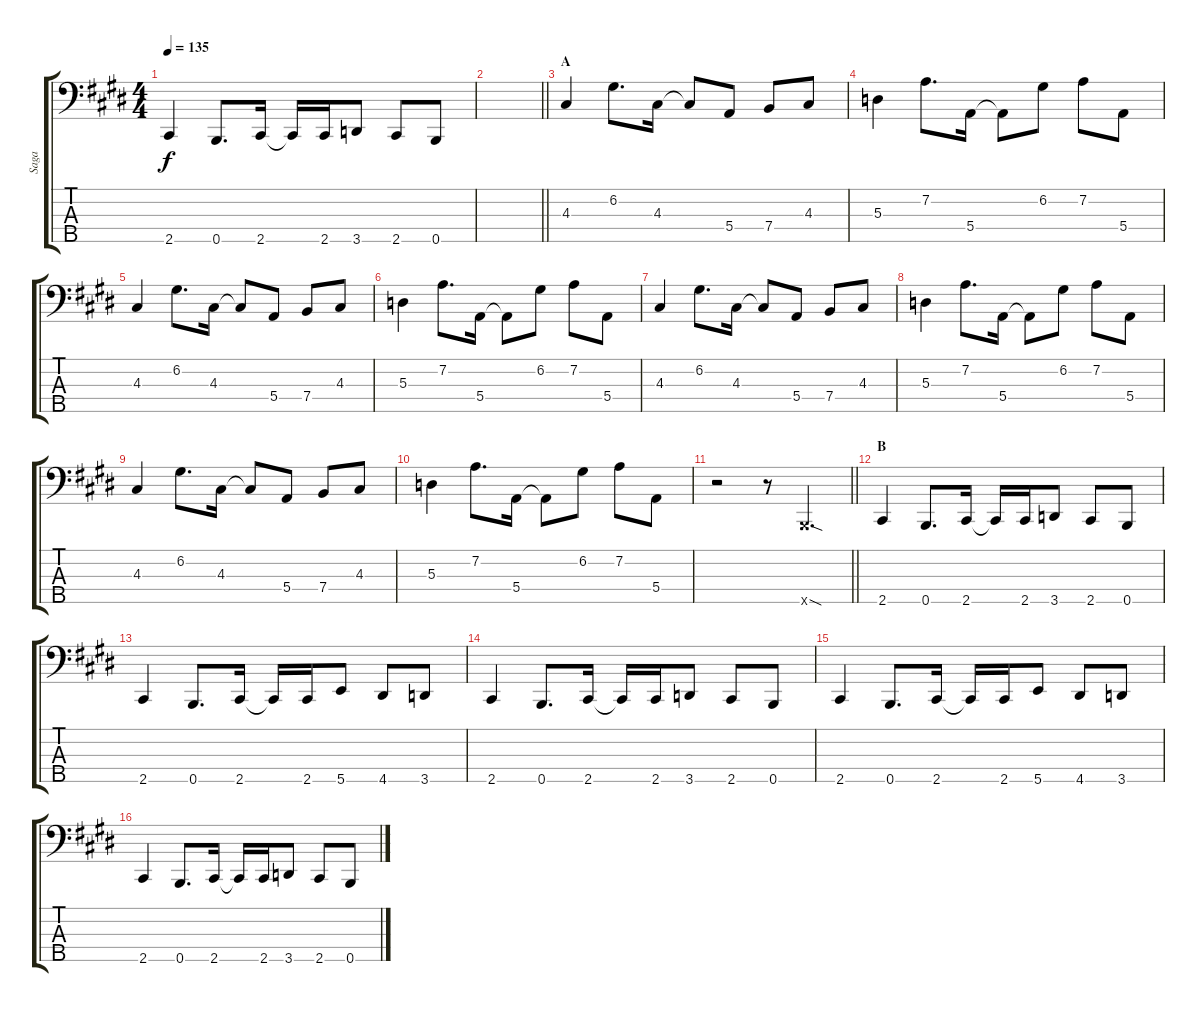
\track ("Saga" "Saga") {instrument electricbassfinger}
\staff {score tabs}
\tuning (G2 D2 A1 E1 B0) {hide}
\ts (4 4)
\tempo 135
\clef f4
\ks e
2.5.4{dy f} 0.5.8{d} 2.5.16 2.5{t}.16 2.5.16 3.5.8 2.5.8 0.5.8 |
\barLineRight lightlight
|
\section ("" "A")
4.3.4 6.2.8{d} 4.3.16 4.3{t}.8 5.4.8 7.4.8 4.3.8 |
5.3.4 7.2.8{d} 5.4.16 5.4{t}.8 6.2.8 7.2.8 5.4.8 |
4.3.4 6.2.8{d} 4.3.16 4.3{t}.8 5.4.8 7.4.8 4.3.8 |
5.3.4 7.2.8{d} 5.4.16 5.4{t}.8 6.2.8 7.2.8 5.4.8 |
4.3.4 6.2.8{d} 4.3.16 4.3{t}.8 5.4.8 7.4.8 4.3.8 |
5.3.4 7.2.8{d} 5.4.16 5.4{t}.8 6.2.8 7.2.8 5.4.8 |
4.3.4 6.2.8{d} 4.3.16 4.3{t}.8 5.4.8 7.4.8 4.3.8 |
5.3.4 7.2.8{d} 5.4.16 5.4{t}.8 6.2.8 7.2.8 5.4.8 |
\barLineRight lightlight
r.2 r.8 0.5{sod x}.4{d} |
\section ("" "B")
2.5.4 0.5.8{d} 2.5.16 2.5{t}.16 2.5.16 3.5.8 2.5.8 0.5.8 |
2.5.4 0.5.8{d} 2.5.16 2.5{t}.16 2.5.16 5.5.8 4.5.8 3.5.8 |
2.5.4 0.5.8{d} 2.5.16 2.5{t}.16 2.5.16 3.5.8 2.5.8 0.5.8 |
2.5.4 0.5.8{d} 2.5.16 2.5{t}.16 2.5.16 5.5.8 4.5.8 3.5.8 |
2.5.4 0.5.8{d} 2.5.16 2.5{t}.16 2.5.16 3.5.8 2.5.8 0.5.8
